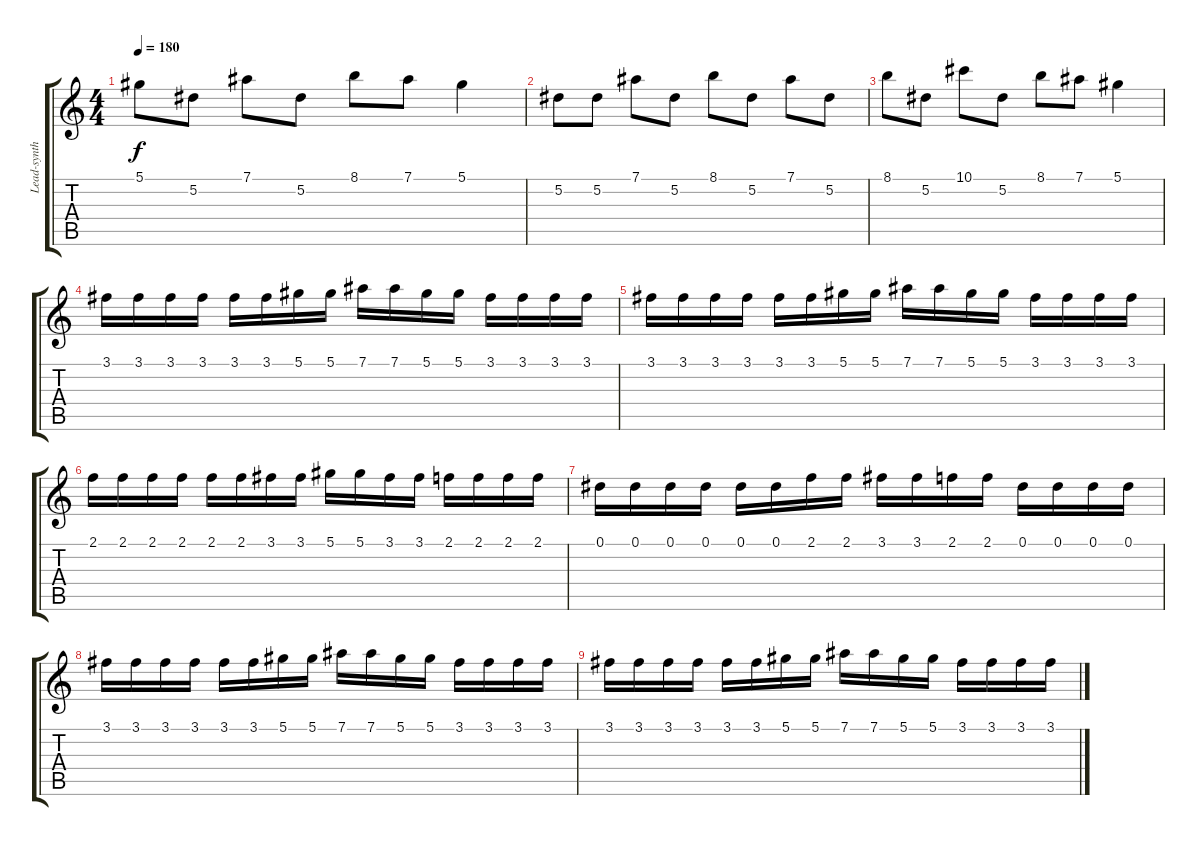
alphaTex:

\track ("Lead-synth" "Lead-synth") {instrument acousticguitarsteel}
\staff {score tabs}
\tuning (Eb4 Bb3 Gb3 Db3 Ab2 Eb2) {hide}
\ts (4 4)
\tempo 180
\clef g2
\ks c
5.1.8{dy f} 5.2.8 7.1.8 5.2.8 8.1.8 7.1.8 5.1.4 |
5.2.8 5.2.8 7.1.8 5.2.8 8.1.8 5.2.8 7.1.8 5.2.8 |
8.1.8 5.2.8 10.1.8 5.2.8 8.1.8 7.1.8 5.1.4 |
3.1.16{instrument stringensemble1} 3.1.16 3.1.16 3.1.16 3.1.16 3.1.16 5.1.16 5.1.16 7.1.16 7.1.16 5.1.16 5.1.16 3.1.16 3.1.16 3.1.16 3.1.16 |
3.1.16 3.1.16 3.1.16 3.1.16 3.1.16 3.1.16 5.1.16 5.1.16 7.1.16 7.1.16 5.1.16 5.1.16 3.1.16 3.1.16 3.1.16 3.1.16 |
2.1.16 2.1.16 2.1.16 2.1.16 2.1.16 2.1.16 3.1.16 3.1.16 5.1.16 5.1.16 3.1.16 3.1.16 2.1.16 2.1.16 2.1.16 2.1.16 |
0.1.16 0.1.16 0.1.16 0.1.16 0.1.16 0.1.16 2.1.16 2.1.16 3.1.16 3.1.16 2.1.16 2.1.16 0.1.16 0.1.16 0.1.16 0.1.16 |
3.1.16 3.1.16 3.1.16 3.1.16 3.1.16 3.1.16 5.1.16 5.1.16 7.1.16 7.1.16 5.1.16 5.1.16 3.1.16 3.1.16 3.1.16 3.1.16 |
3.1.16 3.1.16 3.1.16 3.1.16 3.1.16 3.1.16 5.1.16 5.1.16 7.1.16 7.1.16 5.1.16 5.1.16 3.1.16 3.1.16 3.1.16 3.1.16
